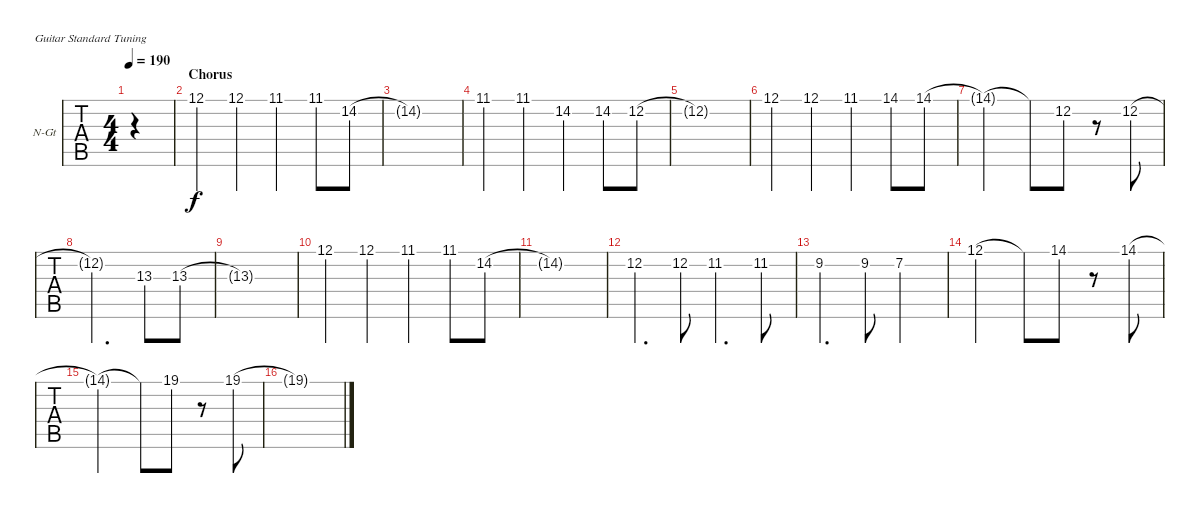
\defaultSystemsLayout 4
\bracketExtendMode groupsimilarinstruments
\firstSystemTrackNameOrientation horizontal
\otherSystemsTrackNameOrientation horizontal
\track ("Vocals" "N-Gt") {instrument acousticguitarnylon}
\staff {tabs}
\tuning (E4 B3 G3 D3 A2 E2)
\ts (4 4)
\tempo 190
\clef g2
\ks c
|
\section ("" "Chorus")
12.1.4 12.1.4 11.1.4 11.1.8 14.2.8 |
14.2{t}.1 |
11.1.4 11.1.4 14.2.4 14.2.8 12.2.8 |
12.2{t}.1 |
12.1.4 12.1.4 11.1.4 14.1.8 14.1.8 |
14.1{t}.2 14.1{t}.8 12.2.8 r.8 12.2.8 |
12.2{t}.2{d} 13.3.8 13.3.8 |
13.3{t}.1 |
12.1.4 12.1.4 11.1.4 11.1.8 14.2.8 |
14.2{t}.1 |
12.2.4{d} 12.2.8 11.2.4{d} 11.2.8 |
9.2.4{d} 9.2.8 7.2.2 |
12.1.2 12.1{t}.8 14.1.8 r.8 14.1.8 |
14.1{t}.2 14.1{t}.8 19.1.8 r.8 19.1.8 |
19.1{t}.1
